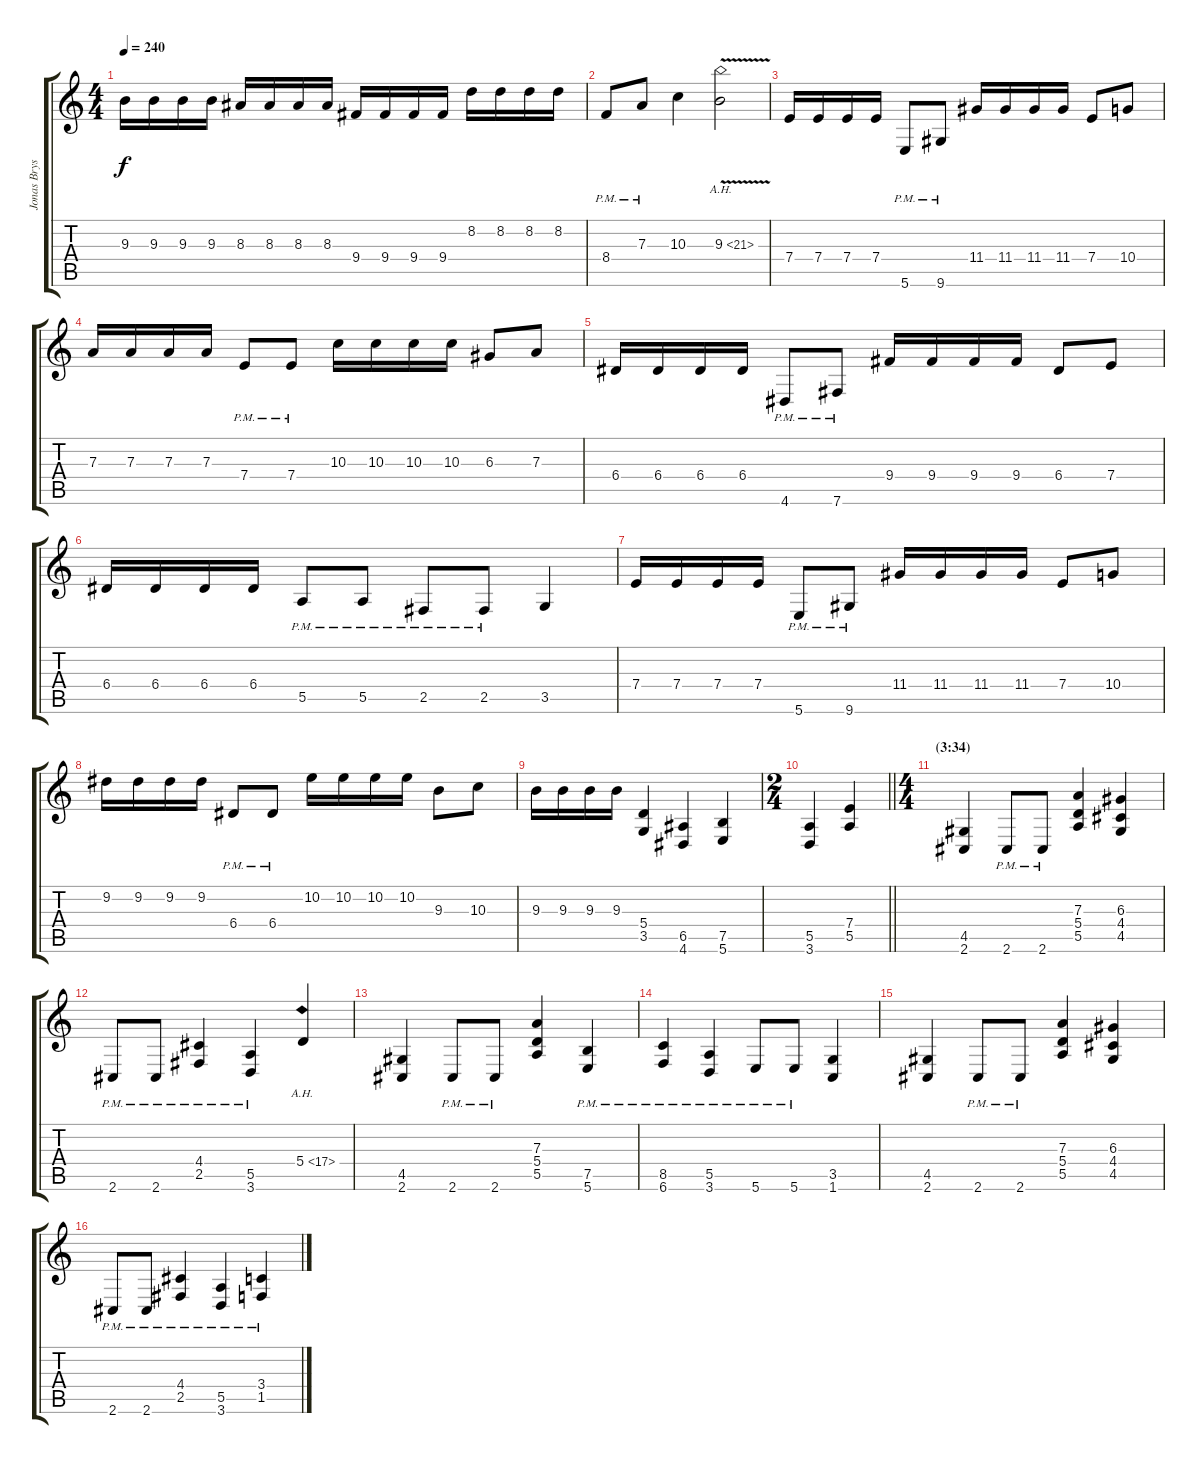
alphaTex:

\track ("Jonas Bryssling" "Jonas Brys") {instrument distortionguitar}
\staff {score tabs}
\tuning (B3 Gb3 D3 A2 E2 B1) {hide}
\ts (4 4)
\tempo 240
\clef g2
\ks c
9.3.16{dy f} 9.3.16 9.3.16 9.3.16 8.3.16 8.3.16 8.3.16 8.3.16 9.4.16 9.4.16 9.4.16 9.4.16 8.2.16 8.2.16 8.2.16 8.2.16 |
8.4{pm}.8 7.3{pm}.8 10.3.4 9.3{ah 12 v}.2 |
7.4.16 7.4.16 7.4.16 7.4.16 5.6{pm}.8 9.6{pm}.8 11.4.16 11.4.16 11.4.16 11.4.16 7.4.8 10.4.8 |
7.3.16 7.3.16 7.3.16 7.3.16 7.4{pm}.8 7.4{pm}.8 10.3.16 10.3.16 10.3.16 10.3.16 6.3.8 7.3.8 |
6.4.16 6.4.16 6.4.16 6.4.16 4.6{pm}.8 7.6{pm}.8 9.4.16 9.4.16 9.4.16 9.4.16 6.4.8 7.4.8 |
6.4.16 6.4.16 6.4.16 6.4.16 5.5{pm}.8 5.5{pm}.8 2.5{pm}.8 2.5{pm}.8 3.5.4 |
7.4.16 7.4.16 7.4.16 7.4.16 5.6{pm}.8 9.6{pm}.8 11.4.16 11.4.16 11.4.16 11.4.16 7.4.8 10.4.8 |
9.2.16 9.2.16 9.2.16 9.2.16 6.4{pm}.8 6.4{pm}.8 10.2.16 10.2.16 10.2.16 10.2.16 9.3.8 10.3.8 |
9.3.16 9.3.16 9.3.16 9.3.16 (5.4 3.5).4 (6.5 4.6).4 (7.5 5.6).4 |
\ts (2 4)
\barLineRight lightlight
(5.5 3.6).4 (7.4 5.5).4 |
\ts (4 4)
\section ("" "(3:34)")
(4.5 2.6).4 2.6{pm}.8 2.6{pm}.8 (7.3 5.4 5.5).4 (6.3 4.4 4.5).4 |
2.6{pm}.8 2.6{pm}.8 (4.4 2.5{pm}).4 (5.5{pm} 3.6{pm}).4 5.4{ah 12}.4 |
(4.5 2.6).4 2.6{pm}.8 2.6{pm}.8 (7.3 5.4 5.5).4 (7.5{pm} 5.6{pm}).4 |
(8.5{pm} 6.6{pm}).4 (5.5{pm} 3.6{pm}).4 5.6{pm}.8 5.6{pm}.8 (3.5 1.6).4 |
(4.5 2.6).4 2.6{pm}.8 2.6{pm}.8 (7.3 5.4 5.5).4 (6.3 4.4 4.5).4 |
2.6{pm}.8 2.6{pm}.8 (4.4{pm} 2.5{pm}).4 (5.5{pm} 3.6{pm}).4 (3.4{pm} 1.5{pm}).4
